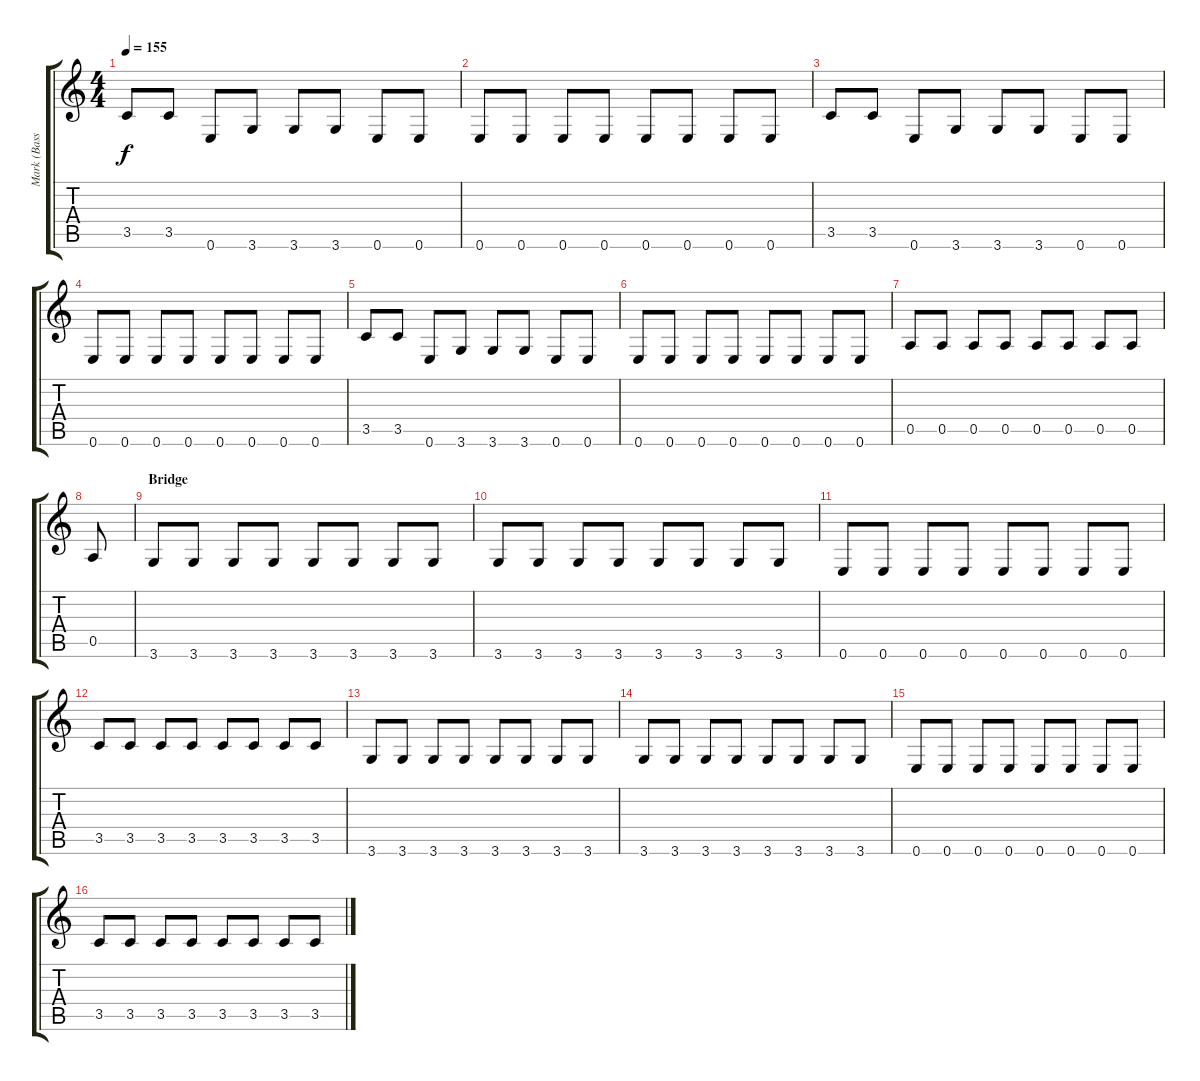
\track ("Mark (Bass)" "Mark (Bass") {instrument electricbassfinger}
\staff {score tabs}
\tuning (E4 B3 G3 D3 A2 E2) {hide}
\ts (4 4)
\tempo 155
\clef g2
\ks c
3.5.8{dy f} 3.5.8 0.6.8 3.6.8 3.6.8 3.6.8 0.6.8 0.6.8 |
0.6.8 0.6.8 0.6.8 0.6.8 0.6.8 0.6.8 0.6.8 0.6.8 |
3.5.8 3.5.8 0.6.8 3.6.8 3.6.8 3.6.8 0.6.8 0.6.8 |
0.6.8 0.6.8 0.6.8 0.6.8 0.6.8 0.6.8 0.6.8 0.6.8 |
3.5.8 3.5.8 0.6.8 3.6.8 3.6.8 3.6.8 0.6.8 0.6.8 |
0.6.8 0.6.8 0.6.8 0.6.8 0.6.8 0.6.8 0.6.8 0.6.8 |
0.5.8 0.5.8 0.5.8 0.5.8 0.5.8 0.5.8 0.5.8 0.5.8 |
0.5.8 |
\section ("" "Bridge")
3.6.8 3.6.8 3.6.8 3.6.8 3.6.8 3.6.8 3.6.8 3.6.8 |
3.6.8 3.6.8 3.6.8 3.6.8 3.6.8 3.6.8 3.6.8 3.6.8 |
0.6.8 0.6.8 0.6.8 0.6.8 0.6.8 0.6.8 0.6.8 0.6.8 |
3.5.8 3.5.8 3.5.8 3.5.8 3.5.8 3.5.8 3.5.8 3.5.8 |
3.6.8 3.6.8 3.6.8 3.6.8 3.6.8 3.6.8 3.6.8 3.6.8 |
3.6.8 3.6.8 3.6.8 3.6.8 3.6.8 3.6.8 3.6.8 3.6.8 |
0.6.8 0.6.8 0.6.8 0.6.8 0.6.8 0.6.8 0.6.8 0.6.8 |
3.5.8 3.5.8 3.5.8 3.5.8 3.5.8 3.5.8 3.5.8 3.5.8
